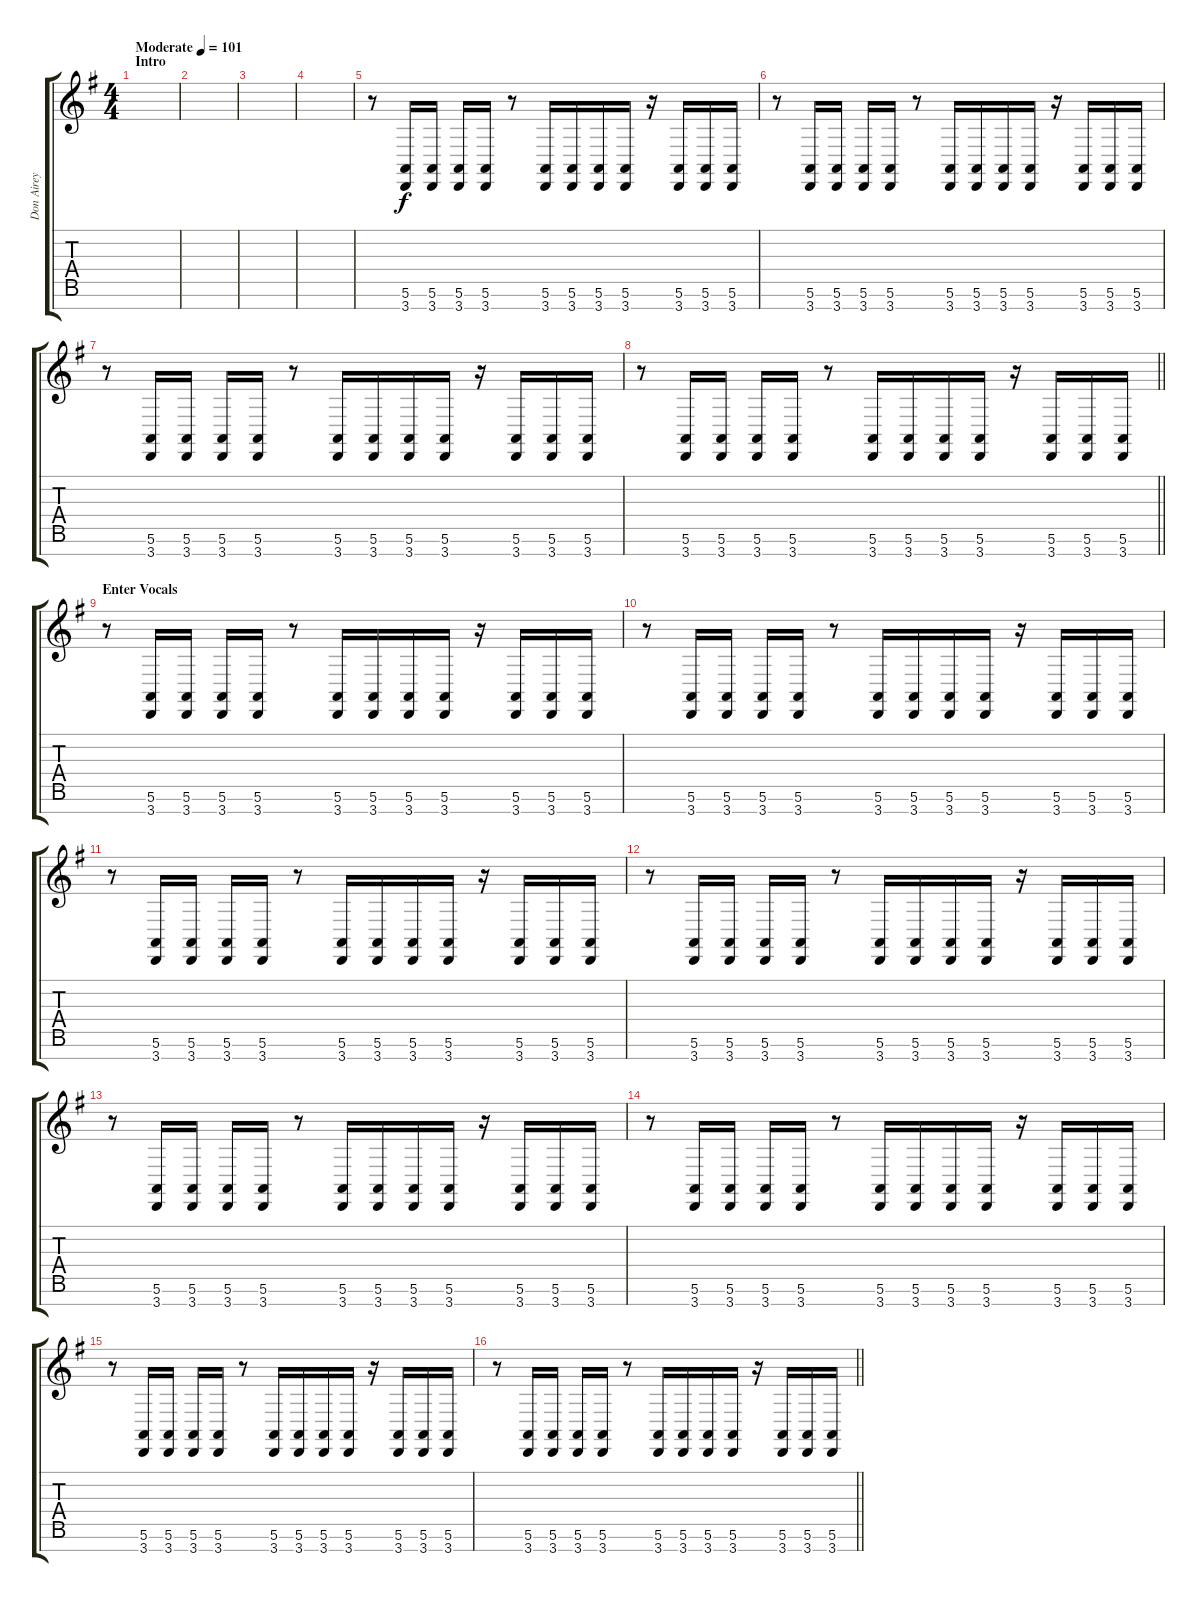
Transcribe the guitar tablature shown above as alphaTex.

\track ("Don Airey" "Don Airey") {instrument drawbarorgan}
\staff {score tabs}
\tuning (E4 B3 G3 D3 A2 E2 B1) {hide}
\ts (4 4)
\section ("" "Intro")
\tempo (101 "Moderate")
\clef g2
\ks g
|
|
|
|
r.8 (5.6 3.7).16 (5.6 3.7).16 (5.6 3.7).16 (5.6 3.7).16 r.8 (5.6 3.7).16 (5.6 3.7).16 (5.6 3.7).16 (5.6 3.7).16 r.16 (5.6 3.7).16 (5.6 3.7).16 (5.6 3.7).16 |
r.8 (5.6 3.7).16 (5.6 3.7).16 (5.6 3.7).16 (5.6 3.7).16 r.8 (5.6 3.7).16 (5.6 3.7).16 (5.6 3.7).16 (5.6 3.7).16 r.16 (5.6 3.7).16 (5.6 3.7).16 (5.6 3.7).16 |
r.8 (5.6 3.7).16 (5.6 3.7).16 (5.6 3.7).16 (5.6 3.7).16 r.8 (5.6 3.7).16 (5.6 3.7).16 (5.6 3.7).16 (5.6 3.7).16 r.16 (5.6 3.7).16 (5.6 3.7).16 (5.6 3.7).16 |
\barLineRight lightlight
r.8 (5.6 3.7).16 (5.6 3.7).16 (5.6 3.7).16 (5.6 3.7).16 r.8 (5.6 3.7).16 (5.6 3.7).16 (5.6 3.7).16 (5.6 3.7).16 r.16 (5.6 3.7).16 (5.6 3.7).16 (5.6 3.7).16 |
\section ("" "Enter Vocals")
r.8 (5.6 3.7).16 (5.6 3.7).16 (5.6 3.7).16 (5.6 3.7).16 r.8 (5.6 3.7).16 (5.6 3.7).16 (5.6 3.7).16 (5.6 3.7).16 r.16 (5.6 3.7).16 (5.6 3.7).16 (5.6 3.7).16 |
r.8 (5.6 3.7).16 (5.6 3.7).16 (5.6 3.7).16 (5.6 3.7).16 r.8 (5.6 3.7).16 (5.6 3.7).16 (5.6 3.7).16 (5.6 3.7).16 r.16 (5.6 3.7).16 (5.6 3.7).16 (5.6 3.7).16 |
r.8 (5.6 3.7).16 (5.6 3.7).16 (5.6 3.7).16 (5.6 3.7).16 r.8 (5.6 3.7).16 (5.6 3.7).16 (5.6 3.7).16 (5.6 3.7).16 r.16 (5.6 3.7).16 (5.6 3.7).16 (5.6 3.7).16 |
r.8 (5.6 3.7).16 (5.6 3.7).16 (5.6 3.7).16 (5.6 3.7).16 r.8 (5.6 3.7).16 (5.6 3.7).16 (5.6 3.7).16 (5.6 3.7).16 r.16 (5.6 3.7).16 (5.6 3.7).16 (5.6 3.7).16 |
r.8 (5.6 3.7).16 (5.6 3.7).16 (5.6 3.7).16 (5.6 3.7).16 r.8 (5.6 3.7).16 (5.6 3.7).16 (5.6 3.7).16 (5.6 3.7).16 r.16 (5.6 3.7).16 (5.6 3.7).16 (5.6 3.7).16 |
r.8 (5.6 3.7).16 (5.6 3.7).16 (5.6 3.7).16 (5.6 3.7).16 r.8 (5.6 3.7).16 (5.6 3.7).16 (5.6 3.7).16 (5.6 3.7).16 r.16 (5.6 3.7).16 (5.6 3.7).16 (5.6 3.7).16 |
r.8 (5.6 3.7).16 (5.6 3.7).16 (5.6 3.7).16 (5.6 3.7).16 r.8 (5.6 3.7).16 (5.6 3.7).16 (5.6 3.7).16 (5.6 3.7).16 r.16 (5.6 3.7).16 (5.6 3.7).16 (5.6 3.7).16 |
\barLineRight lightlight
r.8 (5.6 3.7).16 (5.6 3.7).16 (5.6 3.7).16 (5.6 3.7).16 r.8 (5.6 3.7).16 (5.6 3.7).16 (5.6 3.7).16 (5.6 3.7).16 r.16 (5.6 3.7).16 (5.6 3.7).16 (5.6 3.7).16
